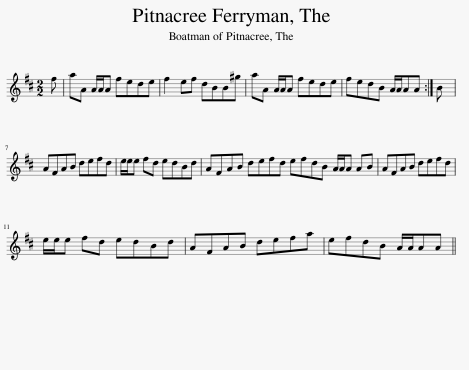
X:1
L:1/8
M:2/2
I:linebreak $
K:D
V:1 treble
V:1
 f | aA A/A/A fede | f2 ef dBB^g | aA A/A/A fede | fedB A/A/AA :| %5
 B |$ AFAB defd | e/e/e fd edBd | AFAB defd efdB A/A/A AB | AFAB defd |$ %10
 e/e/e fd edBd | AFAB defa | efdB A/A/AA || %13
